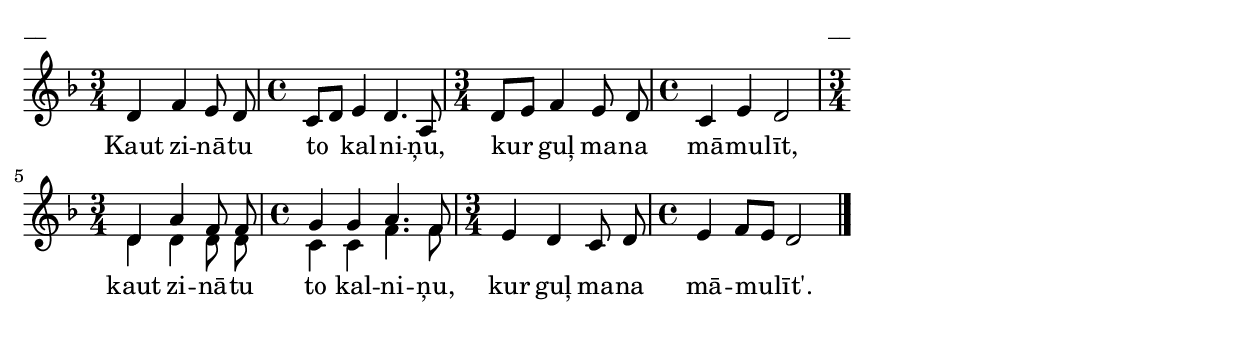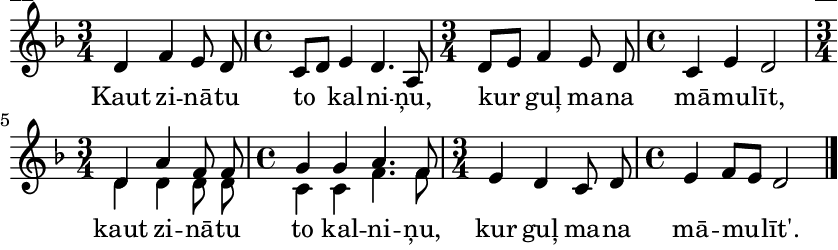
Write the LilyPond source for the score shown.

\version "2.13.18"
#(ly:set-option 'crop #t)
\paper {
line-width = 14\cm
left-margin = 0.4\cm
between-system-padding = 0.1\cm
between-system-space = 0.1\cm
}
% AALapas
% Kaut zinātu to kalniņu
\layout {
indent = #0
ragged-last = ##f
}


voiceA = \relative c' {
\clef "treble"
\key d \minor
\time 3/4
d4 f e8 d |
\time 4/4
c8[ d] e4 d4. a8 |
\time 3/4
d8[ e] f4 e8 d |
\time 4/4
c4 e d2 |
\time 3/4
d4 a' f8 f |
\time 4/4
g4 g a4. f8 |
\time 3/4
e4 d c8 d |
\time 4/4
e4 f8[ e] d2 |
\bar "|."
} 


voiceB = \relative c' {
\clef "treble"
\key d \minor
\time 3/4
s2 s4 |
\time 4/4
s2 s2 |
\time 3/4
s2 s4 |
\time 4/4
s2 s2 |
\time 3/4
d4 d d8 d |
\time 4/4
c4 c f4. f8 |
\time 3/4
s2 s4 |
\time 4/4
s2 s2 |
\bar "|."
} 

lyricA = \lyricmode {
Kaut zi -- nā -- tu to kal -- ni -- ņu, kur guļ ma -- na mā -- mu -- līt, 
kaut zi -- nā -- tu to kal -- ni -- ņu, kur guļ ma -- na mā -- mu -- līt'.
}




fullScore = <<
\new Staff {
<<
\new Voice = "voiceA" { \voiceOne \autoBeamOff \voiceA }
\new Voice = "voiceB" { \voiceTwo \autoBeamOff \voiceB }
\new Lyrics \lyricsto "voiceA" \lyricA
>>
}
>>



\score {
\fullScore
\header { piece = "__" opus = "__" }
}
\markup { \with-color #(x11-color 'white) \sans \smaller "__" }
\score {
\unfoldRepeats
\fullScore
\midi {
\context { \Staff \remove "Staff_performer" }
\context { \Voice \consists "Staff_performer" }
}
}


